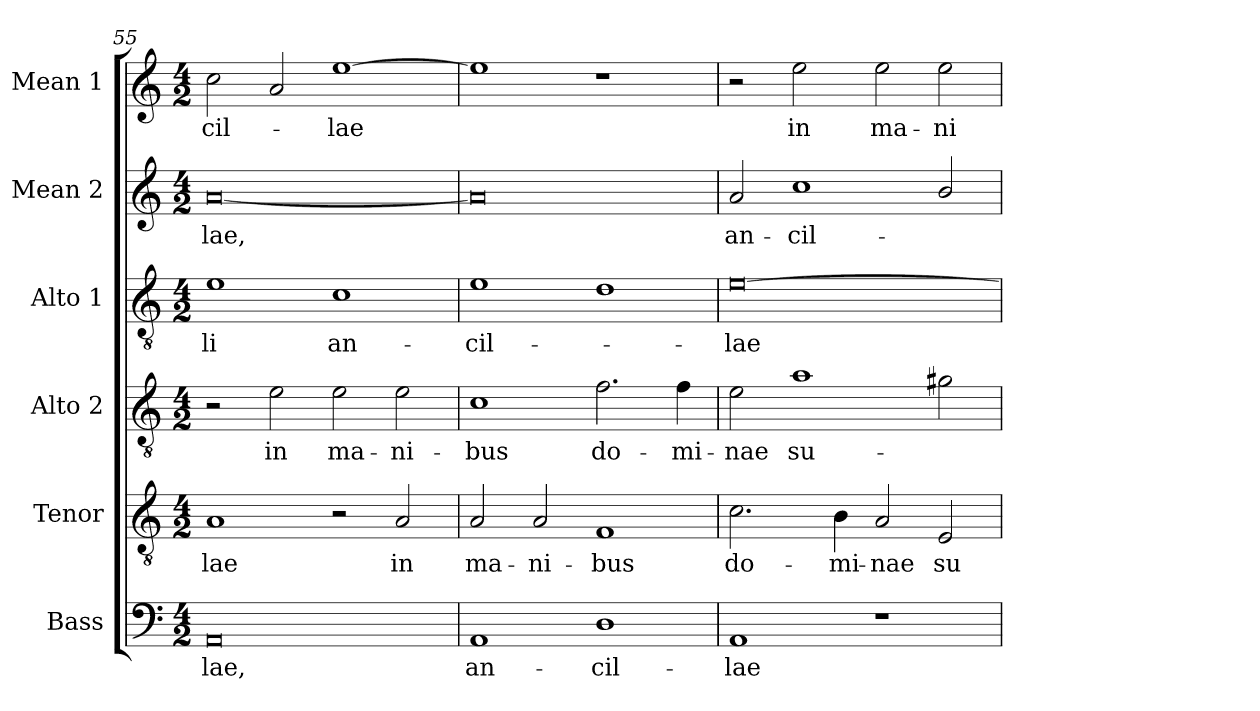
**kern	**text	**kern	**text	**kern	**text	**kern	**text	**kern	**text	**kern	**text
*part6	*part6	*part5	*part5	*part4	*part4	*part3	*part3	*part2	*part2	*part1	*part1
*staff6	*staff6	*staff5	*staff5	*staff4	*staff4	*staff3	*staff3	*staff2	*staff2	*staff1	*staff1
*I"Bass	*	*I"Tenor	*	*I"Alto 2	*	*I"Alto 1	*	*I"Mean 2	*	*I"Mean 1	*
*I'B.	*	*I'T.	*	*I'A2.	*	*I'A1	*	*I'M2.	*	*I'M1.	*
*clefF4	*	*clefGv2	*	*clefGv2	*	*clefGv2	*	*clefG2	*	*clefG2	*
*	*	*ITrd7c12	*	*ITrd7c12	*	*ITrd7c12	*	*	*	*	*
*k[]	*	*k[]	*	*k[]	*	*k[]	*	*k[]	*	*k[]	*
*a:	*	*a:	*	*a:	*	*a:	*	*a:	*	*a:	*
*M4/2	*	*M4/2	*	*M4/2	*	*M4/2	*	*M4/2	*	*M4/2	*
=55	=55	=55	=55	=55	=55	=55	=55	=55	=55	=55	=55
!	!LO:LY:b:color=#000000	!	!	!	!	!	!	!	!	!	!
!	!	!	!LO:LY:b:color=#000000	!	!	!	!	!	!	!	!
!	!	!	!	!	!	!	!LO:LY:b:color=#000000	!	!	!	!
!	!	!	!	!	!	!	!	!	!LO:LY:b:color=#000000	!	!
!	!	!	!	!	!	!	!	!	!	!	!LO:LY:b:color=#000000
0AAi	-lae,	1AAi	-lae	2r	.	1Ei	-li	[<0ai	-lae,	2cci\	-cil-
!	!	!	!	!	!LO:LY:b:color=#000000	!	!	!	!	!	!
.	.	.	.	2Ei\	in	.	.	.	.	2ai/	.
!	!	!	!	!	!LO:LY:b:color=#000000	!	!	!	!	!	!
!	!	!	!	!	!	!	!LO:LY:b:color=#000000	!	!	!	!
!	!	!	!	!	!	!	!	!	!	!	!LO:LY:b:color=#000000
.	.	2r	.	2Ei\	ma-	1Ci	an-	.	.	[>1eei	-lae
!	!	!	!LO:LY:b:color=#000000	!	!	!	!	!	!	!	!
!	!	!	!	!	!LO:LY:b:color=#000000	!	!	!	!	!	!
.	.	2AAi/	in	2Ei\	-ni-	.	.	.	.	.	.
=56	=56	=56	=56	=56	=56	=56	=56	=56	=56	=56	=56
!	!LO:LY:b:color=#000000	!	!	!	!	!	!	!	!	!	!
!	!	!	!LO:LY:b:color=#000000	!	!	!	!	!	!	!	!
!	!	!	!	!	!LO:LY:b:color=#000000	!	!	!	!	!	!
!	!	!	!	!	!	!	!LO:LY:b:color=#000000	!	!	!	!
1AAi	an-	2AAi/	ma-	1Ci	-bus	1Ei	-cil-	0ai]	.	1eei]	.
!	!	!	!LO:LY:b:color=#000000	!	!	!	!	!	!	!	!
.	.	2AAi/	-ni-	.	.	.	.	.	.	.	.
!	!LO:LY:b:color=#000000	!	!	!	!	!	!	!	!	!	!
!	!	!	!LO:LY:b:color=#000000	!	!	!	!	!	!	!	!
!	!	!	!	!	!LO:LY:b:color=#000000	!	!	!	!	!	!
1Di	-cil-	1FFi	-bus	2.Fi\	do-	1Di	.	.	.	1r	.
!	!	!	!	!	!LO:LY:b:color=#000000	!	!	!	!	!	!
.	.	.	.	4Fi\	-mi-	.	.	.	.	.	.
=57	=57	=57	=57	=57	=57	=57	=57	=57	=57	=57	=57
!	!LO:LY:b:color=#000000	!	!	!	!	!	!	!	!	!	!
!	!	!	!LO:LY:b:color=#000000	!	!	!	!	!	!	!	!
!	!	!	!	!	!LO:LY:b:color=#000000	!	!	!	!	!	!
!	!	!	!	!	!	!	!LO:LY:b:color=#000000	!	!	!	!
!	!	!	!	!	!	!	!	!	!LO:LY:b:color=#000000	!	!
1AAi	-lae	2.Ci\	do-	2Ei\	-nae	[>0Ei	-lae	2ai/	an-	2r	.
!	!	!	!	!	!LO:LY:b:color=#000000	!	!	!	!	!	!
!	!	!	!	!	!	!	!	!	!LO:LY:b:color=#000000	!	!
!	!	!	!	!	!	!	!	!	!	!	!LO:LY:b:color=#000000
.	.	.	.	1Ai	su-	.	.	1cci	-cil-	2eei\	in
!	!	!	!LO:LY:b:color=#000000	!	!	!	!	!	!	!	!
.	.	4BBi\	-mi-	.	.	.	.	.	.	.	.
!	!	!	!LO:LY:b:color=#000000	!	!	!	!	!	!	!	!
!	!	!	!	!	!	!	!	!	!	!	!LO:LY:b:color=#000000
1r	.	2AAi/	-nae	.	.	.	.	.	.	2eei\	ma-
!	!	!	!LO:LY:b:color=#000000	!	!	!	!	!	!	!	!
!	!	!	!	!	!	!	!	!	!	!	!LO:LY:b:color=#000000
.	.	2EEi/	su-	2G#Xi\	.	.	.	2bi/	.	2eei\	-ni-
=	=	=	=	=	=	=	=	=	=	=	=
*-	*-	*-	*-	*-	*-	*-	*-	*-	*-	*-	*-
